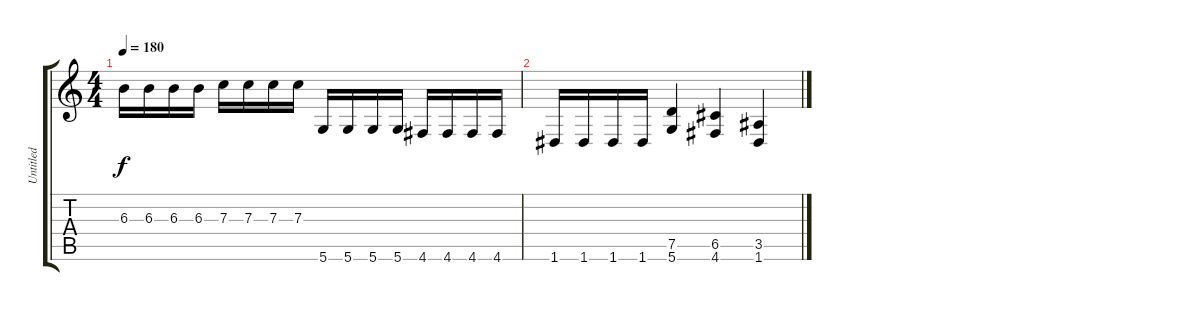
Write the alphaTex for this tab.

\track ("Untitled" "Untitled") {instrument distortionguitar}
\staff {score tabs}
\tuning (D4 A3 F3 C3 G2 D2) {hide}
\ts (4 4)
\tempo 180
\clef g2
\ks c
6.3.16{dy f} 6.3.16 6.3.16 6.3.16 7.3.16 7.3.16 7.3.16 7.3.16 5.6.16 5.6.16 5.6.16 5.6.16 4.6.16 4.6.16 4.6.16 4.6.16 |
1.6.16 1.6.16 1.6.16 1.6.16 (7.5 5.6).4 (6.5 4.6).4 (3.5 1.6).4
